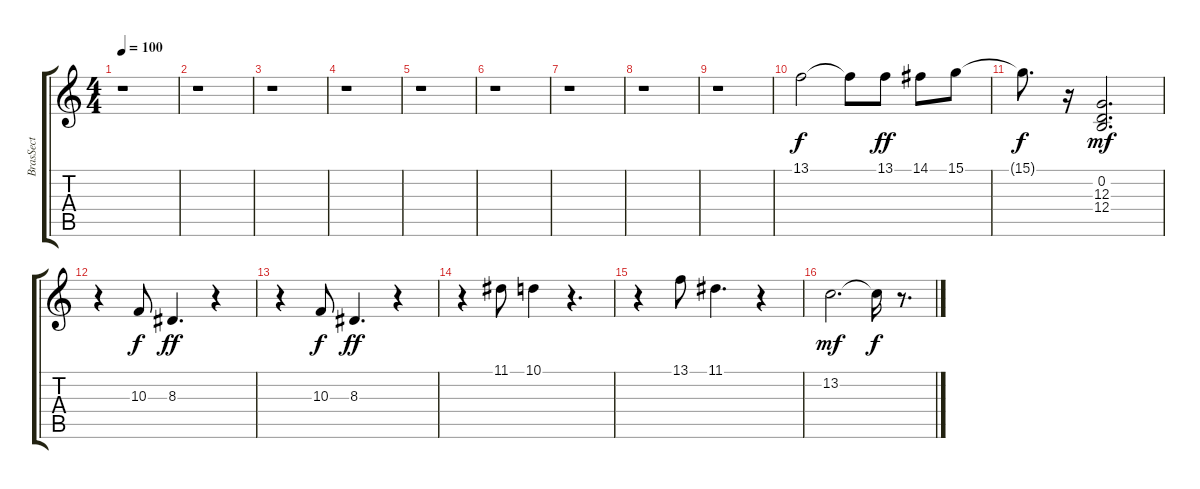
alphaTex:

\track ("BrasSect" "BrasSect") {instrument brasssection}
\staff {score tabs}
\tuning (E4 B3 G3 D3 A2 E2) {hide}
\ts (4 4)
\tempo 100
\clef g2
\ks c
r.1{dy f} |
r.1 |
r.1 |
r.1 |
r.1 |
r.1 |
r.1 |
r.1 |
r.1 |
13.1.2 13.1{t}.8 13.1.8{dy ff} 14.1.8 15.1.8 |
15.1{t}.8{d dy f} r.16 (0.2 12.3 12.4).2{d dy mf} |
r.4 10.3.8{dy f} 8.3.4{d dy ff} r.4 |
r.4 10.3.8{dy f} 8.3.4{d dy ff} r.4 |
r.4 11.1.8 10.1.4 r.4{d} |
r.4 13.1.8 11.1.4{d} r.4 |
13.2.2{d dy mf} 13.2{t}.16{dy f} r.8{d}
